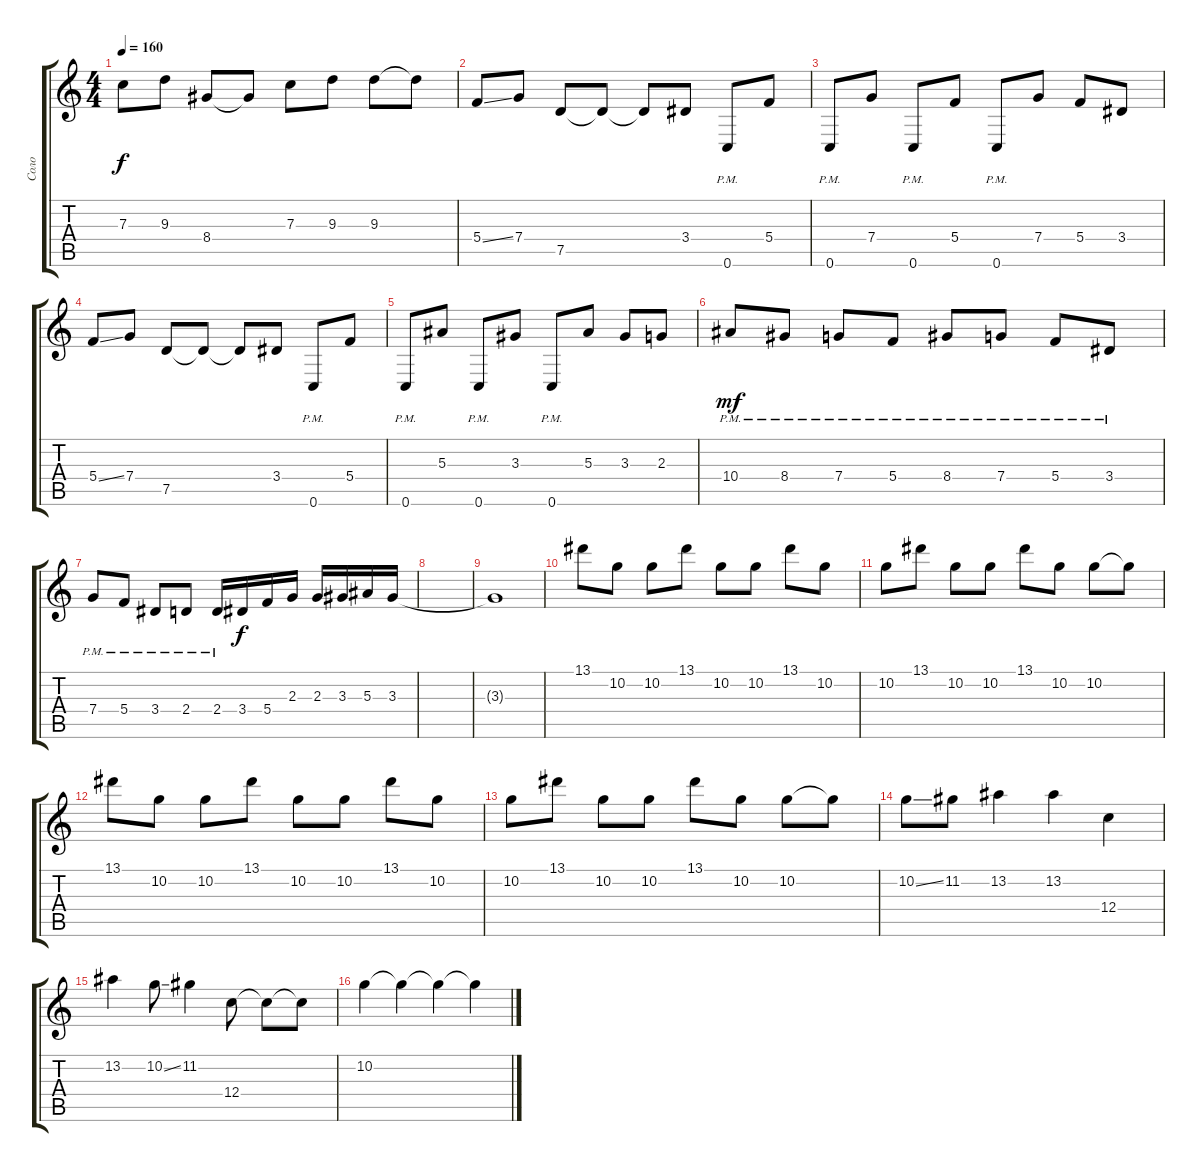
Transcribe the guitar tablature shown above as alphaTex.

\track ("Соло" "Соло") {instrument overdrivenguitar}
\staff {score tabs}
\tuning (D4 A3 F3 C3 G2 C2) {hide}
\ts (4 4)
\tempo 160
\clef g2
\ks c
7.3.8{dy f} 9.3.8 8.4.8 8.4{t}.8 7.3.8 9.3.8 9.3.8 9.3{t}.8 |
5.4{ss}.8 7.4.8 7.5.8 7.5{t}.8 7.5{t}.8 3.4.8 0.6{pm}.8 5.4.8 |
0.6{pm}.8 7.4.8 0.6{pm}.8 5.4.8 0.6{pm}.8 7.4.8 5.4.8 3.4.8 |
5.4{ss}.8 7.4.8 7.5.8 7.5{t}.8 7.5{t}.8 3.4.8 0.6{pm}.8 5.4.8 |
0.6{pm}.8 5.3.8 0.6{pm}.8 3.3.8 0.6{pm}.8 5.3.8 3.3.8 2.3.8 |
10.4{pm}.8{dy mf} 8.4{pm}.8 7.4{pm}.8 5.4{pm}.8 8.4{pm}.8 7.4{pm}.8 5.4{pm}.8 3.4{pm}.8 |
7.4{pm}.8 5.4{pm}.8 3.4{pm}.8 2.4{pm}.8 2.4{pm}.16 3.4.16{dy f} 5.4.16 2.3.16 2.3.16 3.3.16 5.3.16 3.3.16 |
|
3.3{t}.1 |
13.1.8{instrument electricguitarclean} 10.2.8 10.2.8 13.1.8 10.2.8 10.2.8 13.1.8 10.2.8 |
10.2.8 13.1.8 10.2.8 10.2.8 13.1.8 10.2.8 10.2.8 10.2{t}.8 |
13.1.8 10.2.8 10.2.8 13.1.8 10.2.8 10.2.8 13.1.8 10.2.8 |
10.2.8 13.1.8 10.2.8 10.2.8 13.1.8 10.2.8 10.2.8 10.2{t}.8 |
10.2{ss}.8 11.2.8 13.2.4 13.2.4 12.4.4 |
13.2.4 10.2{ss}.8 11.2.4 12.4.8 12.4{t}.8 12.4{t}.8 |
10.2.4 10.2{t}.4 10.2{t}.4 10.2{t}.4
